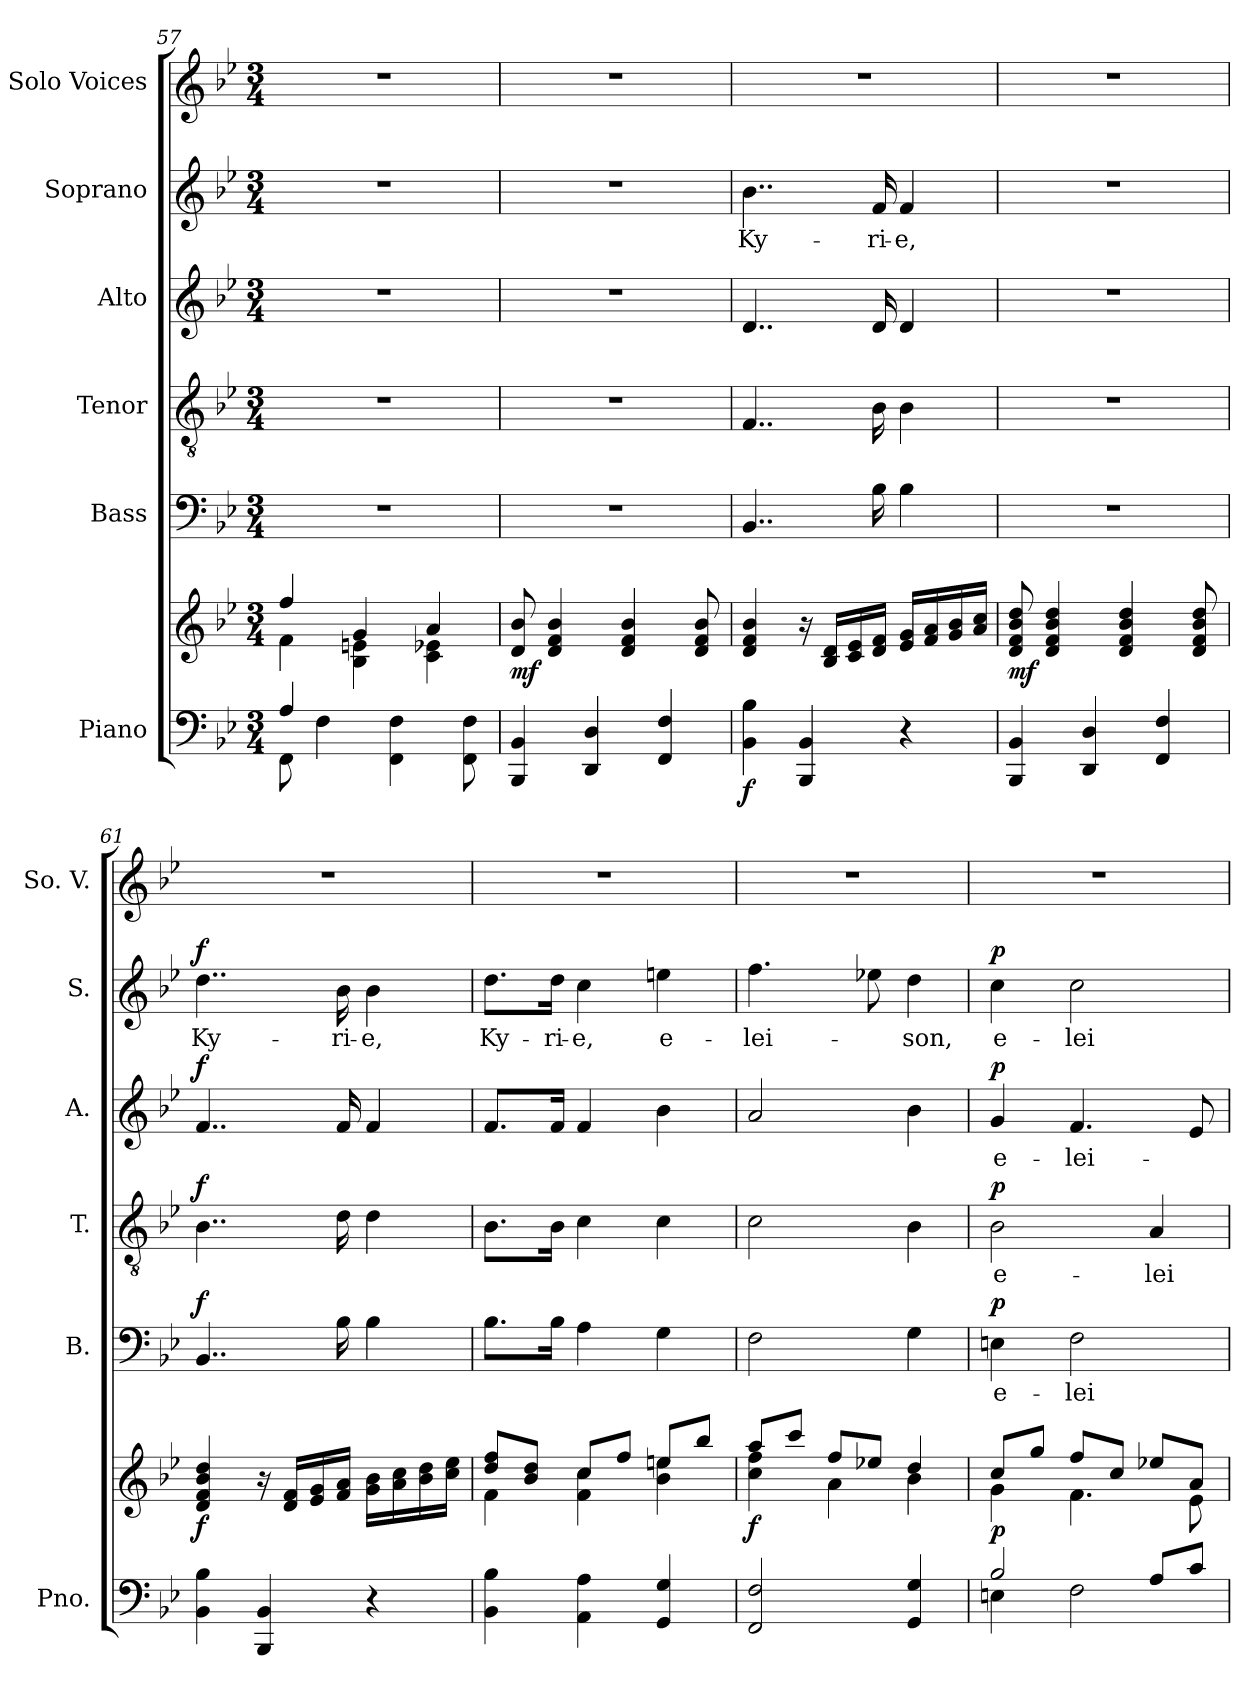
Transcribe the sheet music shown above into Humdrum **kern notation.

**kern	**kern	**dynam	**kern	**text	**dynam	**kern	**text	**dynam	**kern	**text	**dynam	**kern	**text	**dynam	**kern
*part6	*part6	*part6	*part5	*part5	*part5	*part4	*part4	*part4	*part3	*part3	*part3	*part2	*part2	*part2	*part1
*staff7	*staff6	*staff6/7	*staff5	*staff5	*staff5	*staff4	*staff4	*staff4	*staff3	*staff3	*staff3	*staff2	*staff2	*staff2	*staff1
*I"Piano	*	*	*I"Bass	*	*	*I"Tenor	*	*	*I"Alto	*	*	*I"Soprano	*	*	*I"Solo Voices
*I'Pno.	*	*	*I'B.	*	*	*I'T.	*	*	*I'A.	*	*	*I'S.	*	*	*I'So. V.
*clefF4	*clefG2	*	*clefF4	*	*	*clefGv2	*	*	*clefG2	*	*	*clefG2	*	*	*clefG2
*k[b-e-]	*k[b-e-]	*	*k[b-e-]	*	*	*k[b-e-]	*	*	*k[b-e-]	*	*	*k[b-e-]	*	*	*k[b-e-]
*M3/4	*M3/4	*	*M3/4	*	*	*M3/4	*	*	*M3/4	*	*	*M3/4	*	*	*M3/4
=57	=57	=57	=57	=57	=57	=57	=57	=57	=57	=57	=57	=57	=57	=57	=57
*^	*^	*	*	*	*	*	*	*	*	*	*	*	*	*	*
4A/	8FF\	4ff/	4f\	.	2.r	.	.	2.r	.	.	2.r	.	.	2.r	.	.	2.r
.	4F\	.	.	.	.	.	.	.	.	.	.	.	.	.	.	.	.
2ryy	.	4g/	4B-\ 4en\	.	.	.	.	.	.	.	.	.	.	.	.	.	.
.	4FF\ 4F\	.	.	.	.	.	.	.	.	.	.	.	.	.	.	.	.
.	.	4a/	4c\ 4e-X\	.	.	.	.	.	.	.	.	.	.	.	.	.	.
.	8FF\ 8F\	.	.	.	.	.	.	.	.	.	.	.	.	.	.	.	.
*	*	*v	*v	*	*	*	*	*	*	*	*	*	*	*	*	*	*
=58	=58	=58	=58	=58	=58	=58	=58	=58	=58	=58	=58	=58	=58	=58	=58	=58
!	!	!	!LO:DY:b	!	!	!	!	!	!	!	!	!	!	!	!	!
*v	*v	*	*	*	*	*	*	*	*	*	*	*	*	*	*	*
4BBB-/ 4BB-/	8d/ 8b-/	mf	2.r	.	.	2.r	.	.	2.r	.	.	2.r	.	.	2.r
.	4d/ 4f/ 4b-/	.	.	.	.	.	.	.	.	.	.	.	.	.	.
4DD/ 4D/	.	.	.	.	.	.	.	.	.	.	.	.	.	.	.
.	4d/ 4f/ 4b-/	.	.	.	.	.	.	.	.	.	.	.	.	.	.
4FF/ 4F/	.	.	.	.	.	.	.	.	.	.	.	.	.	.	.
.	8d/ 8f/ 8b-/	.	.	.	.	.	.	.	.	.	.	.	.	.	.
=59	=59	=59	=59	=59	=59	=59	=59	=59	=59	=59	=59	=59	=59	=59	=59
!	!	!LO:DY:b=2	!	!	!	!	!	!	!	!	!	!	!LO:LY:b	!	!
4BB-\ 4B-\	4d/ 4f/ 4b-/	f	4..BB-/	.	.	4..F/	.	.	4..d/	.	.	4..b-\	Ky-	.	2.r
4BBB-/ 4BB-/	16r	.	.	.	.	.	.	.	.	.	.	.	.	.	.
.	16B-/ 16d/LL	.	.	.	.	.	.	.	.	.	.	.	.	.	.
.	16c/ 16e-/	.	.	.	.	.	.	.	.	.	.	.	.	.	.
!	!	!	!	!	!	!	!	!	!	!	!	!	!LO:LY:b	!	!
.	16d/ 16f/JJ	.	16B-\	.	.	16B-\	.	.	16d/	.	.	16f/	-ri-	.	.
!	!	!	!	!	!	!	!	!	!	!	!	!	!LO:LY:b	!	!
4r	16e-/ 16g/LL	.	4B-\	.	.	4B-\	.	.	4d/	.	.	4f/	-e,	.	.
.	16f/ 16a/	.	.	.	.	.	.	.	.	.	.	.	.	.	.
.	16g/ 16b-/	.	.	.	.	.	.	.	.	.	.	.	.	.	.
.	16a/ 16cc/JJ	.	.	.	.	.	.	.	.	.	.	.	.	.	.
!!LO:PB:g=z
=60	=60	=60	=60	=60	=60	=60	=60	=60	=60	=60	=60	=60	=60	=60	=60
!	!	!LO:DY:b	!	!	!	!	!	!	!	!	!	!	!	!	!
4BBB-/ 4BB-/	8d/ 8f/ 8b-/ 8dd/	mf	2.r	.	.	2.r	.	.	2.r	.	.	2.r	.	.	2.r
.	4d/ 4f/ 4b-/ 4dd/	.	.	.	.	.	.	.	.	.	.	.	.	.	.
4DD/ 4D/	.	.	.	.	.	.	.	.	.	.	.	.	.	.	.
.	4d/ 4f/ 4b-/ 4dd/	.	.	.	.	.	.	.	.	.	.	.	.	.	.
4FF/ 4F/	.	.	.	.	.	.	.	.	.	.	.	.	.	.	.
.	8d/ 8f/ 8b-/ 8dd/	.	.	.	.	.	.	.	.	.	.	.	.	.	.
=61	=61	=61	=61	=61	=61	=61	=61	=61	=61	=61	=61	=61	=61	=61	=61
!	!	!LO:DY:b	!	!	!LO:DY:b	!	!	!LO:DY:b	!	!	!LO:DY:b	!	!LO:LY:b	!LO:DY:b	!
4BB-\ 4B-\	4d/ 4f/ 4b-/ 4dd/	f	4..BB-/	.	f	4..B-\	.	f	4..f/	.	f	4..dd\	Ky-	f	2.r
4BBB-/ 4BB-/	16r	.	.	.	.	.	.	.	.	.	.	.	.	.	.
.	16d/ 16f/LL	.	.	.	.	.	.	.	.	.	.	.	.	.	.
.	16e-/ 16g/	.	.	.	.	.	.	.	.	.	.	.	.	.	.
!	!	!	!	!	!	!	!	!	!	!	!	!	!LO:LY:b	!	!
.	16f/ 16a/JJ	.	16B-\	.	.	16d\	.	.	16f/	.	.	16b-\	-ri-	.	.
!	!	!	!	!	!	!	!	!	!	!	!	!	!LO:LY:b	!	!
4r	16g\ 16b-\LL	.	4B-\	.	.	4d\	.	.	4f/	.	.	4b-\	-e,	.	.
.	16a\ 16cc\	.	.	.	.	.	.	.	.	.	.	.	.	.	.
.	16b-\ 16dd\	.	.	.	.	.	.	.	.	.	.	.	.	.	.
.	16cc\ 16ee-\JJ	.	.	.	.	.	.	.	.	.	.	.	.	.	.
=62	=62	=62	=62	=62	=62	=62	=62	=62	=62	=62	=62	=62	=62	=62	=62
*	*^	*	*	*	*	*	*	*	*	*	*	*	*	*	*
!	!	!	!	!	!	!	!	!	!	!	!	!	!	!LO:LY:b	!	!
4BB-\ 4B-\	8dd/ 8ff/L	4f\	.	8.B-\L	.	.	8.B-\L	.	.	8.f/L	.	.	8.dd\L	Ky-	.	2.r
.	8b-/ 8dd/J	.	.	.	.	.	.	.	.	.	.	.	.	.	.	.
!	!	!	!	!	!	!	!	!	!	!	!	!	!	!LO:LY:b	!	!
.	.	.	.	16B-\Jk	.	.	16B-\Jk	.	.	16f/Jk	.	.	16dd\Jk	-ri-	.	.
!	!	!	!	!	!	!	!	!	!	!	!	!	!	!LO:LY:b	!	!
4AA\ 4A\	8cc/L	4f\ 4cc\	.	4A\	.	.	4c\	.	.	4f/	.	.	4cc\	-e,	.	.
.	8ff/J	.	.	.	.	.	.	.	.	.	.	.	.	.	.	.
!	!	!	!	!	!	!	!	!	!	!	!	!	!	!LO:LY:b	!	!
4GG/ 4G/	8een/L	4b-\ 4ee\	.	4G\	.	.	4c\	.	.	4b-\	.	.	4een\	e-	.	.
.	8bb-/J	.	.	.	.	.	.	.	.	.	.	.	.	.	.	.
!!LO:PB:g=z
=63	=63	=63	=63	=63	=63	=63	=63	=63	=63	=63	=63	=63	=63	=63	=63	=63
!	!	!	!LO:DY:b	!	!	!	!	!	!	!	!	!	!	!LO:LY:b	!	!
2FF/ 2F/	8aa/L	4cc\ 4ff\	f	2F\	.	.	2c\	.	.	2a/	.	.	4.ff\	-lei-	.	2.r
.	8ccc/J	.	.	.	.	.	.	.	.	.	.	.	.	.	.	.
.	8ff/L	4a\	.	.	.	.	.	.	.	.	.	.	.	.	.	.
.	8ee-X/J	.	.	.	.	.	.	.	.	.	.	.	8ee-X\	.	.	.
!	!	!	!	!	!	!	!	!	!	!	!	!	!	!LO:LY:b	!	!
4GG/ 4G/	4dd/	4b-\	.	4G\	.	.	4B-\	.	.	4b-\	.	.	4dd\	-son,	.	.
=64	=64	=64	=64	=64	=64	=64	=64	=64	=64	=64	=64	=64	=64	=64	=64	=64
*^	*	*	*	*	*	*	*	*	*	*	*	*	*	*	*	*
!	!	!	!	!LO:DY:b	!	!LO:LY:b	!LO:DY:b	!	!LO:LY:b	!LO:DY:b	!	!LO:LY:b	!LO:DY:b	!	!LO:LY:b	!LO:DY:b	!
2B-/	4En\	8cc/L	4g\	p	4En\	e-	p	2B-\	e-	p	4g/	e-	p	4cc\	e-	p	2.r
.	.	8gg/J	.	.	.	.	.	.	.	.	.	.	.	.	.	.	.
!	!	!	!	!	!	!LO:LY:b	!	!	!	!	!	!LO:LY:b	!	!	!LO:LY:b	!	!
.	2F\	8ff/L	4.f\	.	2F\	-lei-	.	.	.	.	4.f/	-lei-	.	2cc\	-lei-	.	.
.	.	8cc/J	.	.	.	.	.	.	.	.	.	.	.	.	.	.	.
!	!	!	!	!	!	!	!	!	!LO:LY:b	!	!	!	!	!	!	!	!
8A/L	.	8ee-X/L	.	.	.	.	.	4A/	-lei-	.	.	.	.	.	.	.	.
8c/J	.	8a/J	8e-\	.	.	.	.	.	.	.	8e-/	.	.	.	.	.	.
*v	*v	*	*	*	*	*	*	*	*	*	*	*	*	*	*	*	*
*	*v	*v	*	*	*	*	*	*	*	*	*	*	*	*	*	*
=	=	=	=	=	=	=	=	=	=	=	=	=	=	=	=
*-	*-	*-	*-	*-	*-	*-	*-	*-	*-	*-	*-	*-	*-	*-	*-
